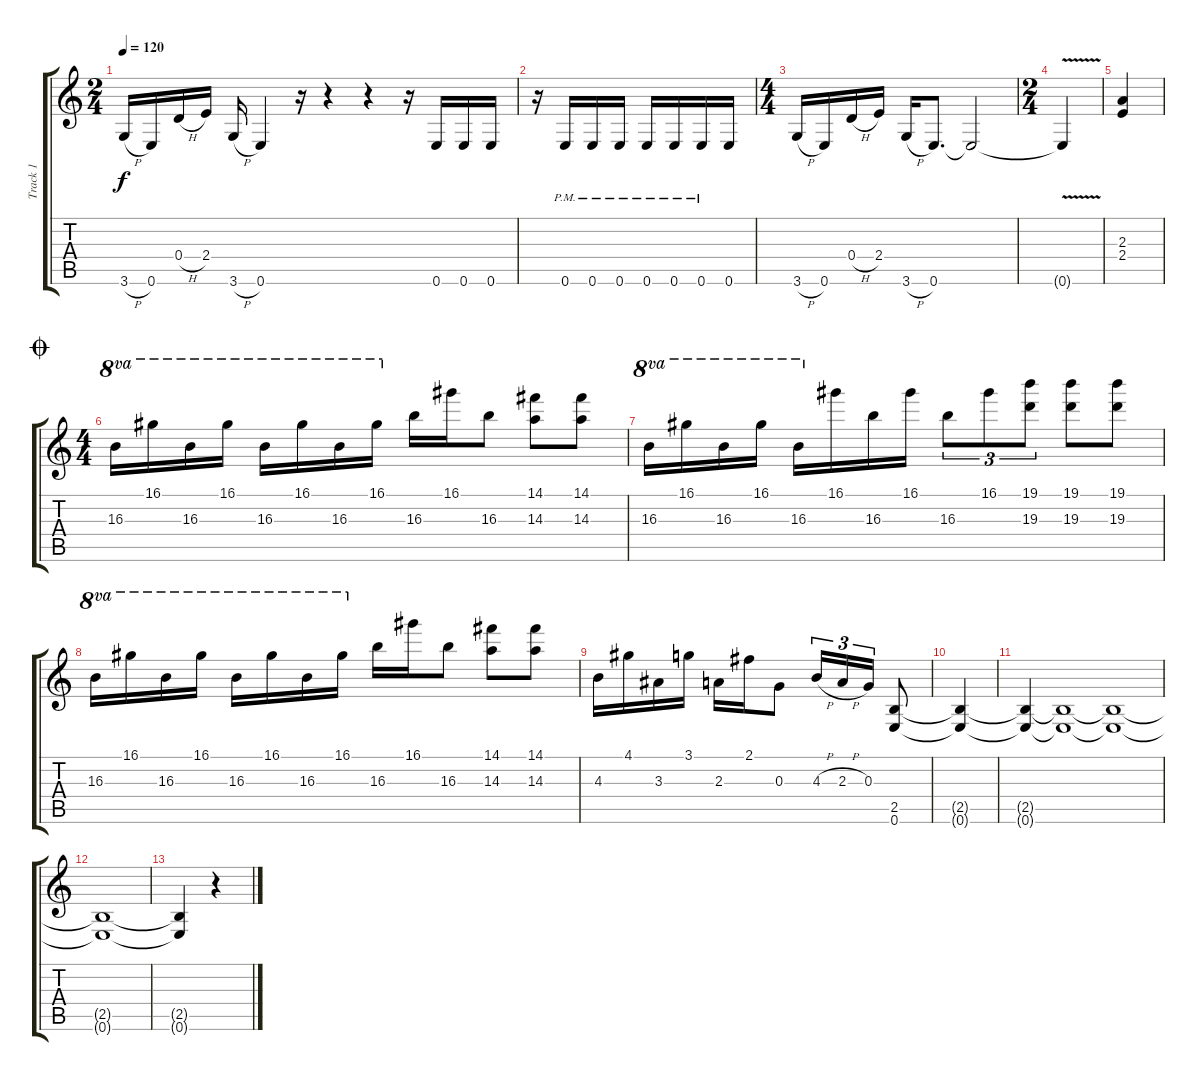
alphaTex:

\track ("Track 1" "Track 1") {instrument electricguitarclean}
\staff {score tabs}
\tuning (E4 B3 G3 D3 A2 E2) {hide}
\ts (2 4)
\tempo 120
\clef g2
\ks c
3.6{h}.16{dy f} 0.6.16 0.4{h}.16 2.4.16 3.6{h}.16 0.6.4 r.16 r.4 r.4 r.16 0.6.16{beam merge} 0.6.16 0.6.16 |
r.16 0.6{pm}.16 0.6{pm}.16 0.6{pm}.16 0.6{pm}.16 0.6{pm}.16 0.6{pm}.16 0.6.16 |
\ts (4 4)
3.6{h}.16 0.6.16 0.4{h}.16 2.4.16 3.6{h}.16 0.6.8{d} 0.6{t}.2 |
\ts (2 4)
0.6{v t}.4 |
(2.3 2.4).4 |
\ts (4 4)
\jump coda
16.3.16{ot 8va} 16.1.16{ot 8va} 16.3.16{ot 8va} 16.1.16{ot 8va} 16.3.16{ot 8va} 16.1.16{ot 8va} 16.3.16{ot 8va} 16.1.16{ot 8va} 16.3.16 16.1.16 16.3.8 (14.1 14.3).8 (14.1 14.3).8 |
16.3.16{ot 8va} 16.1.16{ot 8va beam merge} 16.3.16{ot 8va beam merge} 16.1.16{ot 8va} 16.3.16{ot 8va} 16.1.16 16.3.16 16.1.16 16.3.8{tu (3 2)} 16.1.8{tu (3 2)} (19.1 19.3).8{tu (3 2)} (19.1 19.3).8 (19.1 19.3).8 |
16.3.16{ot 8va} 16.1.16{ot 8va} 16.3.16{ot 8va} 16.1.16{ot 8va} 16.3.16{ot 8va} 16.1.16{ot 8va} 16.3.16{ot 8va} 16.1.16{ot 8va} 16.3.16 16.1.16 16.3.8 (14.1 14.3).8 (14.1 14.3).8 |
4.3.16 4.1.16 3.3.16 3.1.16 2.3.16 2.1.16 0.3.8 4.3{h}.16{tu (3 2)} 2.3{h}.16{tu (3 2)} 0.3.16{tu (3 2)} (2.5 0.6).8 |
(2.5{t} 0.6{t}).4 |
(2.5{t} 0.6{t}).4 (2.5{t} 0.6{t}).1 (2.5{t} 0.6{t}).1 |
(2.5{t} 0.6{t}).1 |
(2.5{t} 0.6{t}).4 r.4
